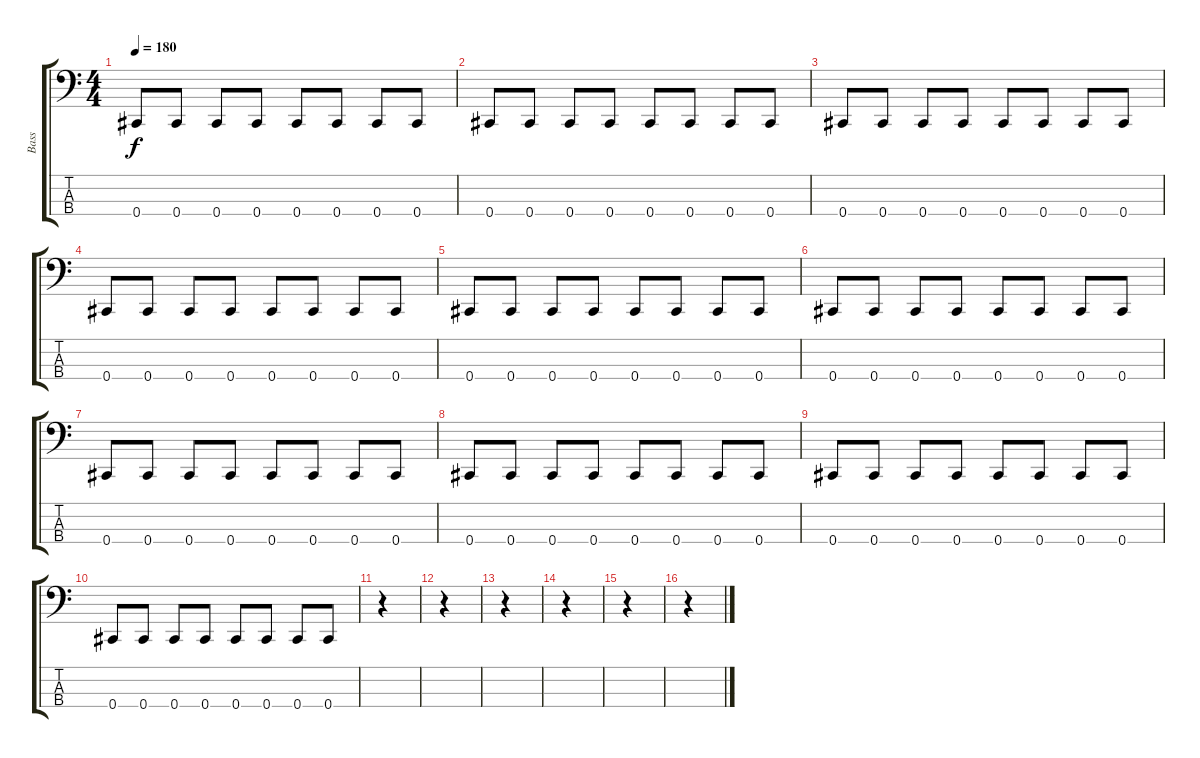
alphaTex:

\track ("Bass" "Bass") {instrument electricbassfinger}
\staff {score tabs}
\tuning (Gb2 Db2 Ab1 Db1) {hide}
\ts (4 4)
\tempo 180
\clef f4
\ks c
0.4.8{dy f instrument electricbassfinger} 0.4.8 0.4.8 0.4.8 0.4.8 0.4.8 0.4.8 0.4.8 |
0.4.8 0.4.8 0.4.8 0.4.8 0.4.8 0.4.8 0.4.8 0.4.8 |
0.4.8 0.4.8 0.4.8 0.4.8 0.4.8 0.4.8 0.4.8 0.4.8 |
0.4.8 0.4.8 0.4.8 0.4.8 0.4.8 0.4.8 0.4.8 0.4.8 |
0.4.8 0.4.8 0.4.8 0.4.8 0.4.8 0.4.8 0.4.8 0.4.8 |
0.4.8 0.4.8 0.4.8 0.4.8 0.4.8 0.4.8 0.4.8 0.4.8 |
0.4.8 0.4.8 0.4.8 0.4.8 0.4.8 0.4.8 0.4.8 0.4.8 |
0.4.8 0.4.8 0.4.8 0.4.8 0.4.8 0.4.8 0.4.8 0.4.8 |
0.4.8 0.4.8 0.4.8 0.4.8 0.4.8 0.4.8 0.4.8 0.4.8 |
0.4.8 0.4.8 0.4.8 0.4.8 0.4.8 0.4.8 0.4.8 0.4.8 |
r.4 |
r.4 |
r.4 |
r.4 |
r.4 |
r.4
